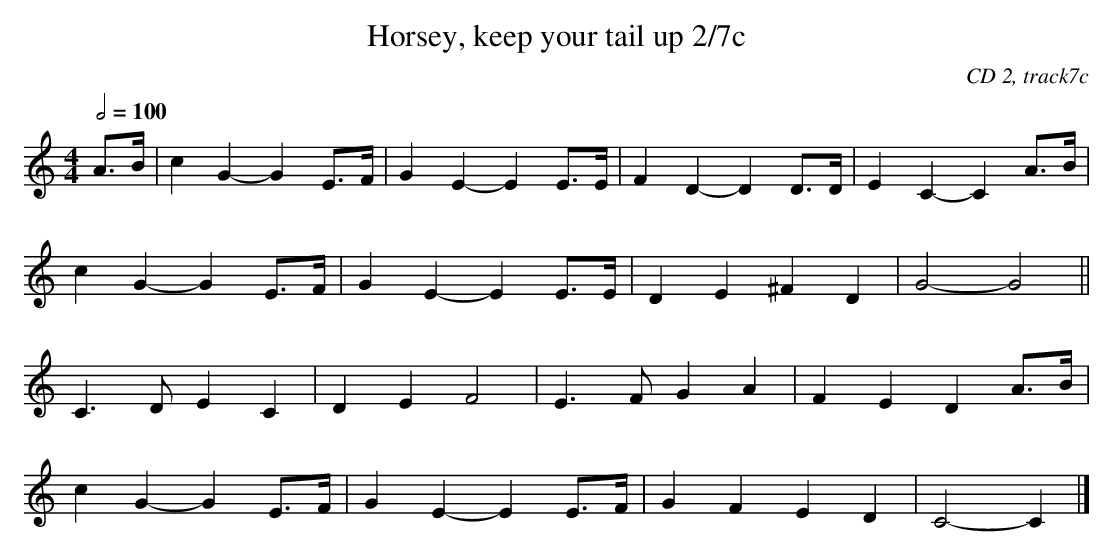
X:1
T:Horsey, keep your tail up 2/7c
C:CD 2, track7c
M:4/4
L:1/8
Q:1/2=100
K:C
A>B|c2G2-G2E>F|G2E2-E2E>E|F2D2-D2D>D|E2C2-C2A>B|
c2G2-G2E>F|G2E2-E2E>E|D2E2 ^F2D2|G4- G4||
C3D E2C2|D2E2 F4|E3F G2A2|F2E2 D2A>B|
c2G2-G2E>F|G2E2-E2E>F|G2F2E2D2|C4-C2|]
